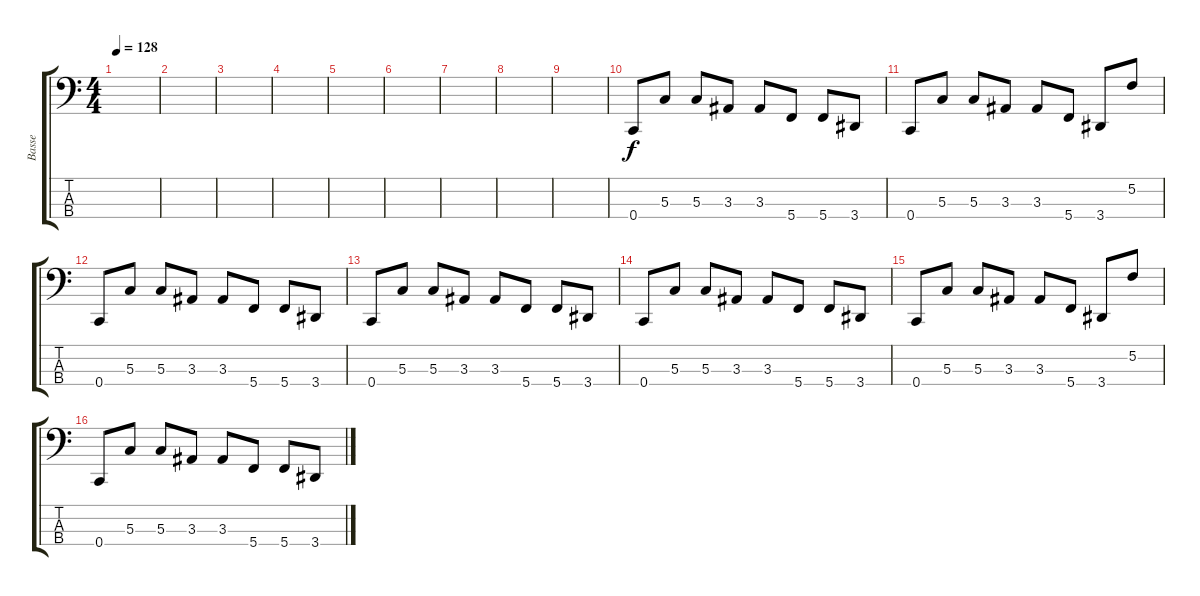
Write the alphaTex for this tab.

\track ("Basse" "Basse") {instrument electricbassfinger}
\staff {score tabs}
\tuning (F2 C2 G1 C1) {hide}
\ts (4 4)
\tempo 128
\clef f4
\ks c
|
|
|
|
|
|
|
|
|
0.4.8 5.3.8 5.3.8 3.3.8 3.3.8 5.4.8 5.4.8 3.4.8 |
0.4.8 5.3.8 5.3.8 3.3.8 3.3.8 5.4.8 3.4.8 5.2.8 |
0.4.8 5.3.8 5.3.8 3.3.8 3.3.8 5.4.8 5.4.8 3.4.8 |
0.4.8 5.3.8 5.3.8 3.3.8 3.3.8 5.4.8 5.4.8 3.4.8 |
0.4.8 5.3.8 5.3.8 3.3.8 3.3.8 5.4.8 5.4.8 3.4.8 |
0.4.8 5.3.8 5.3.8 3.3.8 3.3.8 5.4.8 3.4.8 5.2.8 |
0.4.8 5.3.8 5.3.8 3.3.8 3.3.8 5.4.8 5.4.8 3.4.8
